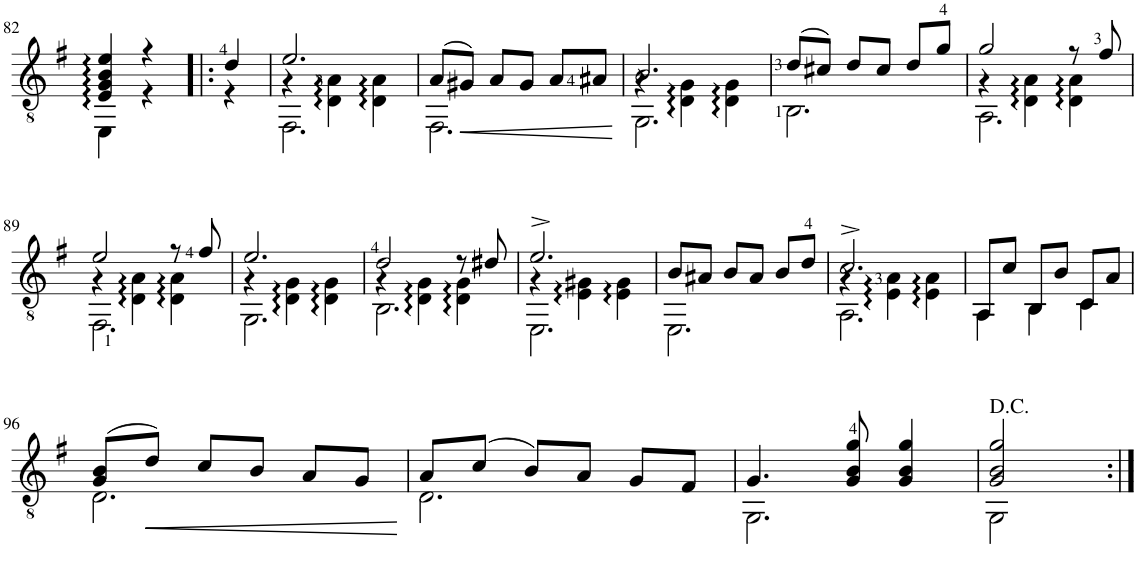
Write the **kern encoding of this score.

**kern	**dynam
*part1	*part1
*staff1	*staff1
*I"Guitar	*
*I'Guit.	*
!!LO:PB:g=z
*clefGv2	*
*k[f#]	*
*M3/4	*
=82	=82
*^	*
4E/ 4G/ 4B/ 4e/	4EE\	.
4r	4r	.
=83!|:	=83!|:	=83!|:
4d/	4r	.
=84	=84	=84
*	*^	*
2.e/	4r	2.FF#\	.
.	4D\ 4A\	.	.
.	4D\ 4A\	.	.
*	*v	*v	*
=85	=85	=85
(8A/L	2.FF#\	.
!	!	!LO:HP:b
8G#X/J)	.	<
8A/L	.	.
8G#/J	.	.
8A/L	.	.
8A#X/J	.	.
*v	*v	*
.	[
=86	=86
*^	*
*	*^	*
2.B/	4r	2.GG\	.
.	4D\ 4G\	.	.
.	4D\ 4G\	.	.
*	*v	*v	*
=87	=87	=87
(8d/L	2.BB\	.
8c#X/J)	.	.
8d/L	.	.
8c#/J	.	.
8d/L	.	.
8g/J	.	.
=88	=88	=88
*	*^	*
2g/	4r	2.AA\	.
.	4D\ 4A\	.	.
8r	4D\ 4A\	.	.
8f#/	.	.	.
!!LO:LB:g=z	!!	!!
=89	=89	=89	=89
2e/	4r	2.FF#\	.
.	4D\ 4A\	.	.
8r	4D\ 4A\	.	.
8f#/	.	.	.
=90	=90	=90	=90
2.e/	4r	2.GG\	.
.	4D\ 4G\	.	.
.	4D\ 4G\	.	.
=91	=91	=91	=91
2d/	4r	2.BB\	.
.	4D\ 4G\	.	.
8r	4D\ 4G\	.	.
8d#X/	.	.	.
=92	=92	=92	=92
2.e^/	4r	2.EE\	.
.	4E\ 4G#X\	.	.
.	4E\ 4G#\	.	.
*	*v	*v	*
=93	=93	=93
8B/L	2.EE\	.
8A#X/J	.	.
8B/L	.	.
8A#/J	.	.
8B/L	.	.
8d/J	.	.
=94	=94	=94
*	*^	*
2.c^/	4r	2.AA\	.
.	4E\ 4A\	.	.
.	4E\ 4A\	.	.
*	*v	*v	*
=95	=95	=95
8AA/L	4AA\	.
8c/J	.	.
8BB/L	4BB\	.
8B/J	.	.
8C/L	4C\	.
8A/J	.	.
!!LO:LB:g=z	!!
=96	=96	=96
(8G/ 8B/L	2.D\	.
!	!	!LO:HP:b
8d/J)	.	<
8c/L	.	.
8B/J	.	.
8A/L	.	.
8G/J	.	.
*v	*v	*
.	[
=97	=97
*^	*
8A/L	2.D\	.
(8c/J	.	.
8B/L)	.	.
8A/J	.	.
8G/L	.	.
8F#/J	.	.
=98	=98	=98
4.G/	2.GG\	.
8G/ 8B/ 8g/	.	.
4G/ 4B/ 4g/	.	.
=99	=99	=99
2G/ 2B/ 2g/	2GG\	.
*v	*v	*
=:|!	=:|!
*-	*-
